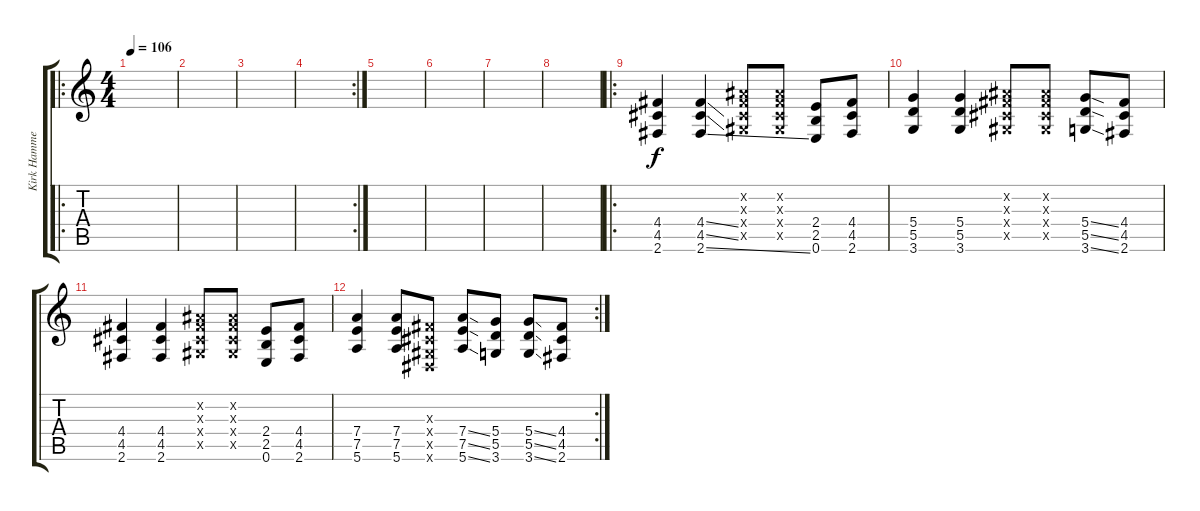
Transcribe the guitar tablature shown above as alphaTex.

\track ("Kirk Hammett" "Kirk Hamme") {instrument distortionguitar}
\staff {score tabs}
\tuning (E4 B3 G3 D3 A2 E2) {hide}
\ro
\ts (4 4)
\tempo 106
\clef g2
\ks c
|
|
|
\rc 2
|
|
|
|
|
\ro
(4.4 4.5 2.6).4 (4.4{ss} 4.5{ss} 2.6{ss}).4 (-1.2{x} -1.3{x} -1.4{x} -1.5{x}).8 (-1.2{x} -1.3{x} -1.4{x} -1.5{x}).8 (2.4 2.5 0.6).8 (4.4 4.5 2.6).8 |
(5.4 5.5 3.6).4 (5.4 5.5 3.6).4 (-1.2{x} -1.3{x} -1.4{x} -1.5{x}).8 (-1.2{x} -1.3{x} -1.4{x} -1.5{x}).8 (5.4{ss} 5.5{ss} 3.6{ss}).8 (4.4 4.5 2.6).8 |
(4.4 4.5 2.6).4 (4.4 4.5 2.6).4 (-1.2{x} -1.3{x} -1.4{x} -1.5{x}).8 (-1.2{x} -1.3{x} -1.4{x} -1.5{x}).8 (2.4 2.5 0.6).8 (4.4 4.5 2.6).8 |
\rc 2
(7.4 7.5 5.6).4 (7.4 7.5 5.6).8 (-1.3{x} -1.4{x} -1.5{x} -1.6{x}).8 (7.4{ss} 7.5{ss} 5.6{ss}).8 (5.4 5.5 3.6).8 (5.4{ss} 5.5{ss} 3.6{ss}).8 (4.4 4.5 2.6).8
